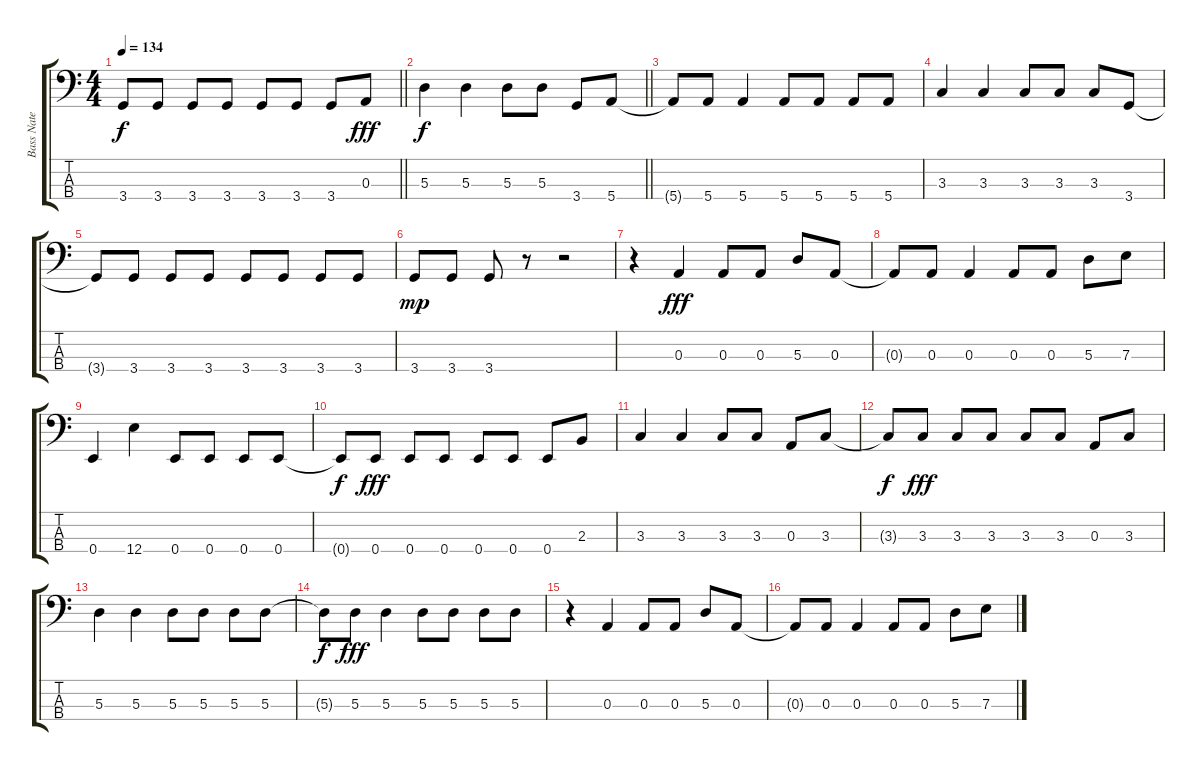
\track ("Bass Nate" "Bass Nate") {instrument electricbassfinger}
\staff {score tabs}
\tuning (G2 D2 A1 E1) {hide}
\ts (4 4)
\tempo 134
\clef f4
\barLineRight lightlight
\ks c
3.4{t}.8{dy f} 3.4.8 3.4.8 3.4.8 3.4.8 3.4.8 3.4.8 0.3.8{dy fff} |
\barLineRight lightlight
5.3.4{dy f} 5.3.4 5.3.8 5.3.8 3.4.8 5.4.8 |
5.4{t}.8 5.4.8 5.4.4 5.4.8 5.4.8 5.4.8 5.4.8 |
3.3.4 3.3.4 3.3.8 3.3.8 3.3.8 3.4.8 |
3.4{t}.8 3.4.8 3.4.8 3.4.8 3.4.8 3.4.8 3.4.8 3.4.8 |
3.4.8{dy mp} 3.4.8 3.4.8 r.8 r.2 |
r.4 0.3.4{dy fff} 0.3.8 0.3.8 5.3.8 0.3.8 |
0.3{t}.8 0.3.8 0.3.4 0.3.8 0.3.8 5.3.8 7.3.8 |
0.4.4 12.4.4 0.4.8 0.4.8 0.4.8 0.4.8 |
0.4{t}.8{dy f} 0.4.8{dy fff} 0.4.8 0.4.8 0.4.8 0.4.8 0.4.8 2.3.8 |
3.3.4 3.3.4 3.3.8 3.3.8 0.3.8 3.3.8 |
3.3{t}.8{dy f} 3.3.8{dy fff} 3.3.8 3.3.8 3.3.8 3.3.8 0.3.8 3.3.8 |
5.3.4 5.3.4 5.3.8 5.3.8 5.3.8 5.3.8 |
5.3{t}.8{dy f} 5.3.8{dy fff} 5.3.4 5.3.8 5.3.8 5.3.8 5.3.8 |
r.4 0.3.4 0.3.8 0.3.8 5.3.8 0.3.8 |
0.3{t}.8 0.3.8 0.3.4 0.3.8 0.3.8 5.3.8 7.3.8
